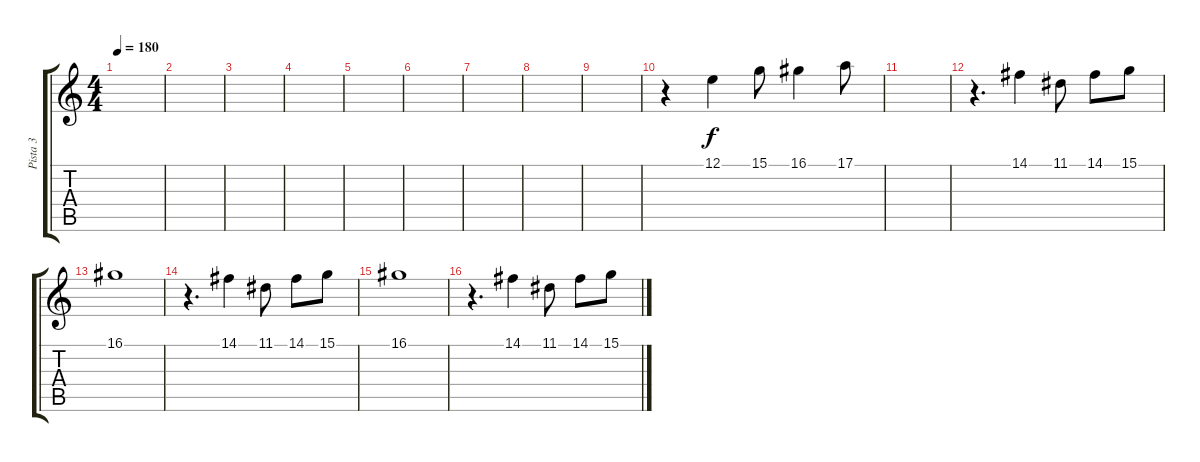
\track ("Pista 3" "Pista 3") {instrument orchestrahit}
\staff {score tabs}
\tuning (E4 B3 G3 D3 A2 E2) {hide}
\ts (4 4)
\tempo 180
\clef g2
\ks c
|
|
|
|
|
|
|
|
|
r.4{volume 9} 12.1.4 15.1.8 16.1.4 17.1.8 |
|
r.4{d} 14.1.4 11.1.8 14.1.8 15.1.8 |
16.1.1 |
r.4{d} 14.1.4 11.1.8 14.1.8 15.1.8 |
16.1.1 |
r.4{d} 14.1.4 11.1.8 14.1.8 15.1.8
